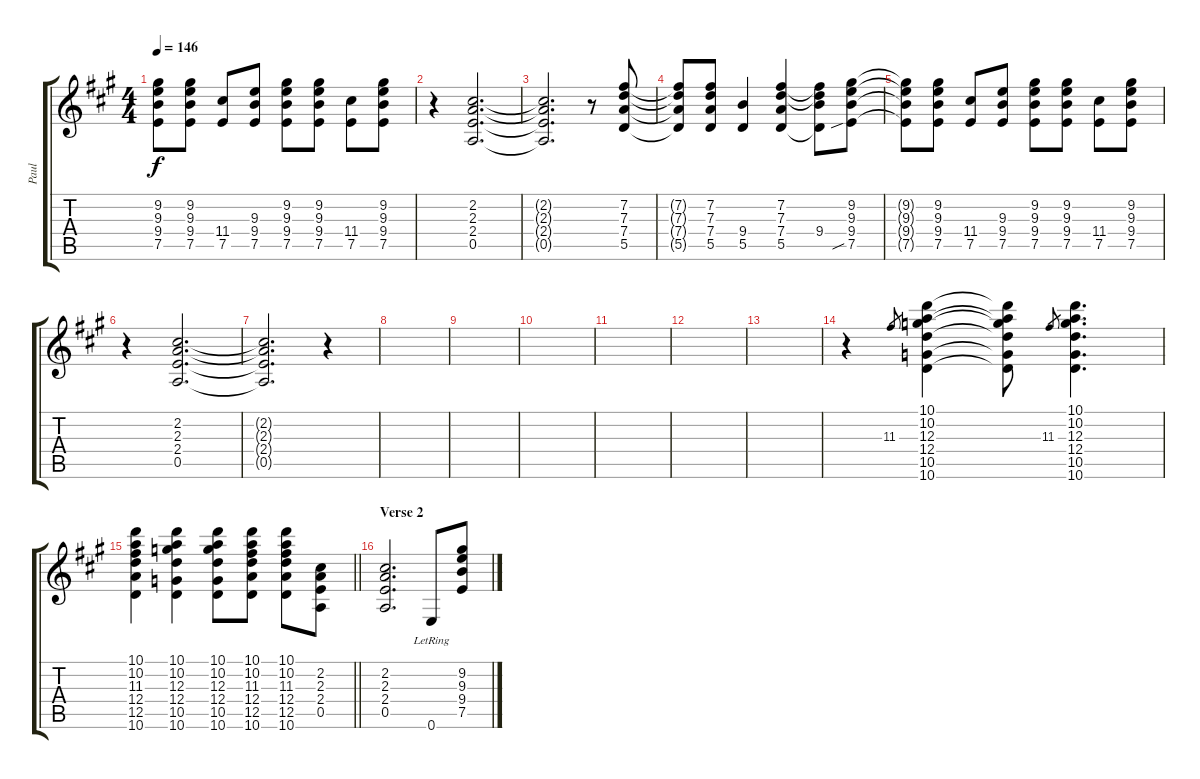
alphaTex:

\track ("Paul" "Paul") {instrument overdrivenguitar}
\staff {score tabs}
\tuning (E4 B3 G3 D3 A2 E2) {hide}
\ts (4 4)
\tempo 146
\clef g2
\ks a
(9.2{t} 9.3{t} 9.4{t} 7.5{t}).8{dy f} (9.2 9.3 9.4 7.5).8 (11.4 7.5).8 (9.3 9.4 7.5).8 (9.2 9.3 9.4 7.5).8 (9.2 9.3 9.4 7.5).8 (11.4 7.5).8 (9.2 9.3 9.4 7.5).8 |
r.4 (2.2 2.3 2.4 0.5).2{d} |
(2.2{t} 2.3{t} 2.4{t} 0.5{t}).2{d} r.8 (7.2 7.3 7.4 5.5).8 |
(7.2{t} 7.3{t} 7.4{t} 5.5{t}).8 (7.2 7.3 7.4 5.5).8 (9.4 5.5).4 (7.2 7.3 7.4 5.5).4 (7.2{t} 7.3{t} 9.4 5.5{t}).8 (9.2 9.3 9.4 7.5{sib}).8 |
(9.2{t} 9.3{t} 9.4{t} 7.5{t}).8 (9.2 9.3 9.4 7.5).8 (11.4 7.5).8 (9.3 9.4 7.5).8 (9.2 9.3 9.4 7.5).8 (9.2 9.3 9.4 7.5).8 (11.4 7.5).8 (9.2 9.3 9.4 7.5).8 |
r.4 (2.2 2.3 2.4 0.5).2{d} |
(2.2{t} 2.3{t} 2.4{t} 0.5{t}).2{d} r.4 |
|
|
|
|
|
|
r.4 11.3.8{gr} (10.1 10.2 12.3 12.4 10.5 10.6).4 (10.1{t} 10.2{t} 12.3{t} 12.4{t} 10.5{t} 10.6{t}).8 11.3.8{gr} (10.1 10.2 12.3 12.4 10.5 10.6).4{d} |
\barLineRight lightlight
(10.1 10.2 11.3 12.4 12.5 10.6).4 (10.1 10.2 12.3 12.4 10.5 10.6).4 (10.1 10.2 12.3 12.4 10.5 10.6).8 (10.1 10.2 11.3 12.4 12.5 10.6).8 (10.1 10.2 11.3 12.4 12.5 10.6).8 (2.2 2.3 2.4 0.5).8 |
\section ("" "Verse 2")
(2.2 2.3 2.4 0.5).2{d} 0.6{lr}.8 (9.2 9.3 9.4 7.5).8
